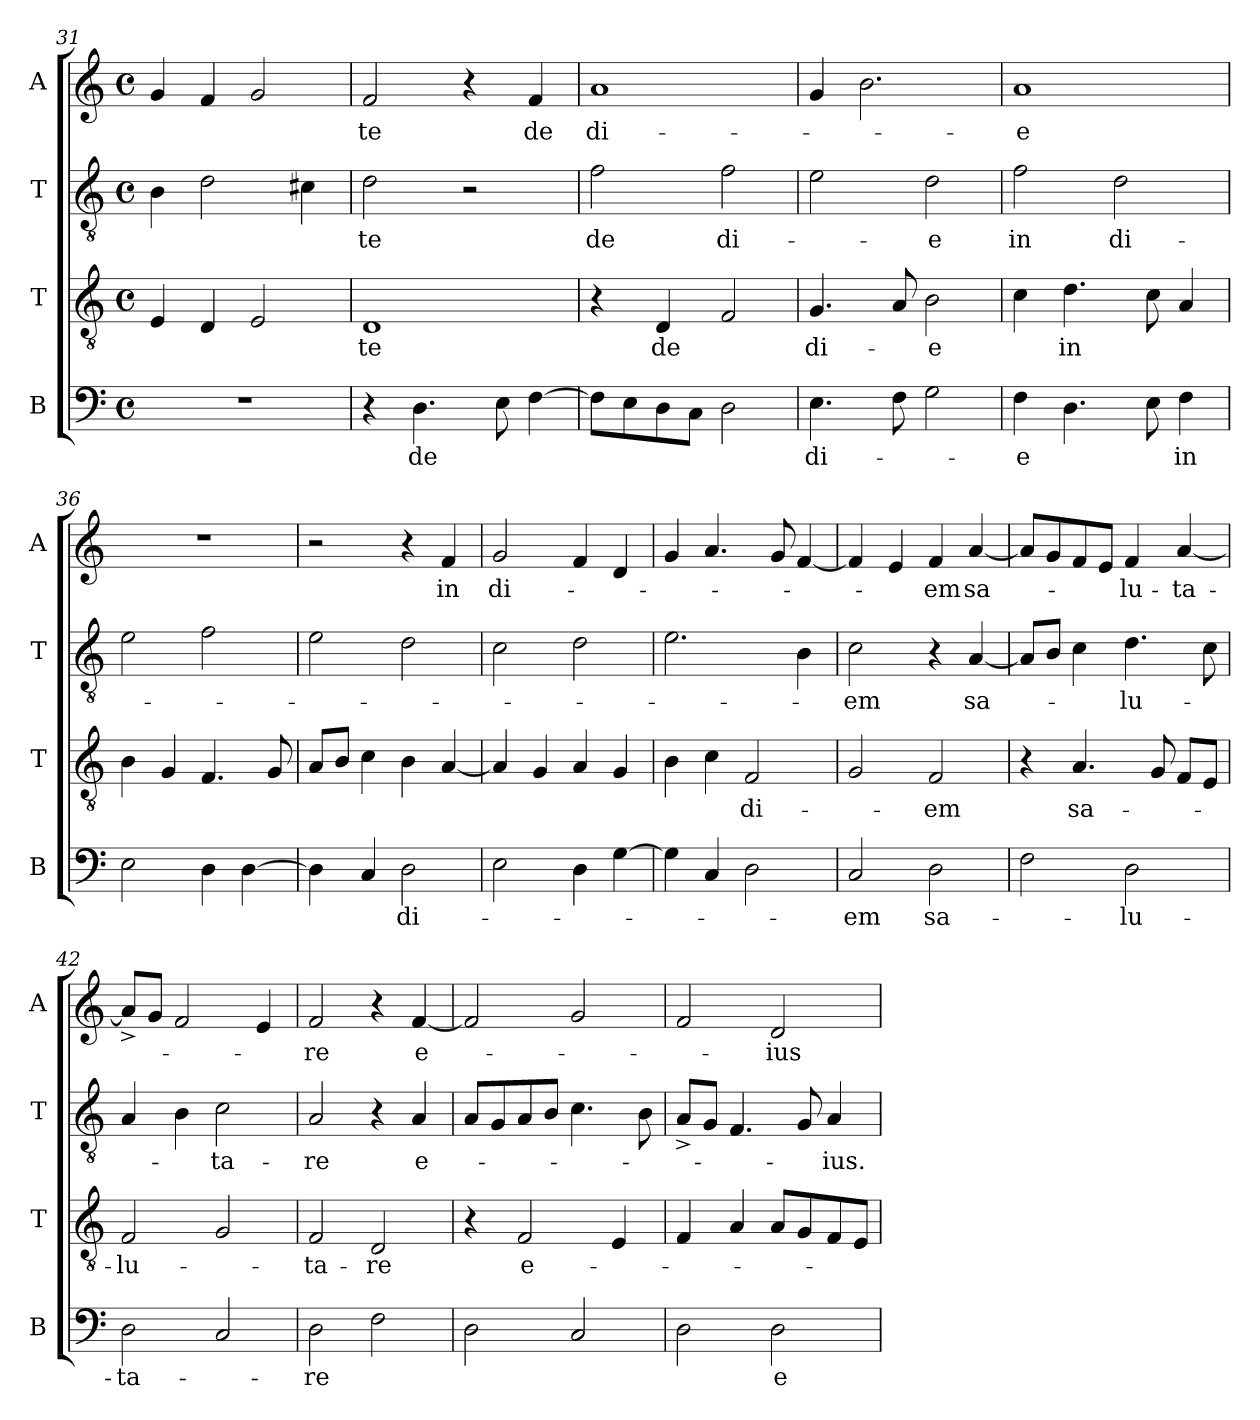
**kern	**text	**kern	**text	**kern	**text	**kern	**text
*part4	*part4	*part3	*part3	*part2	*part2	*part1	*part1
*staff4	*staff4	*staff3	*staff3	*staff2	*staff2	*staff1	*staff1
*I"B	*	*I"T	*	*I"T	*	*I"A	*
*I'B	*	*I'T	*	*I'T	*	*I'A	*
*clefF4	*	*clefGv2	*	*clefGv2	*	*clefG2	*
*k[]	*	*k[]	*	*k[]	*	*k[]	*
*C:	*	*C:	*	*C:	*	*C:	*
*M4/4	*	*M4/4	*	*M4/4	*	*M4/4	*
*met(c)	*	*met(c)	*	*met(c)	*	*met(c)	*
=31	=31	=31	=31	=31	=31	=31	=31
1r	.	4E/	.	4B\	.	4g/	.
.	.	4D/	.	2d\	.	4f/	.
.	.	2E/	.	.	.	2g/	.
.	.	.	.	4c#X\	.	.	.
!!LO:LB:g=z
=32	=32	=32	=32	=32	=32	=32	=32
!	!	!	!LO:LY:b	!	!LO:LY:b	!	!LO:LY:b
4r	.	1D	-te	2d\	-te	2f/	-te
!	!LO:LY:b	!	!	!	!	!	!
4.D\	de	.	.	.	.	.	.
.	.	.	.	2r	.	4r	.
8E\	.	.	.	.	.	.	.
!	!	!	!	!	!	!	!LO:LY:b
[>4F\	.	.	.	.	.	4f/	de
=33	=33	=33	=33	=33	=33	=33	=33
!	!	!	!	!	!LO:LY:b	!	!LO:LY:b
8F\L]	.	4r	.	2f\	de	1a	di-
8E\	.	.	.	.	.	.	.
!	!	!	!LO:LY:b	!	!	!	!
8D\	.	4D/	de	.	.	.	.
8C\J	.	.	.	.	.	.	.
!	!	!	!	!	!LO:LY:b	!	!
2D\	.	2F/	.	2f\	di-	.	.
=34	=34	=34	=34	=34	=34	=34	=34
!	!LO:LY:b	!	!LO:LY:b	!	!	!	!
4.E\	di-	4.G/	di-	2e\	.	4g/	.
.	.	.	.	.	.	2.b\	.
8F\	.	8A/	.	.	.	.	.
!	!	!	!LO:LY:b:rj	!	!LO:LY:b	!	!
2G\	.	2B\	-e	2d\	-e	.	.
=35	=35	=35	=35	=35	=35	=35	=35
!	!LO:LY:b:rj	!	!	!	!LO:LY:b	!	!LO:LY:b:rj
4F\	-e	4c\	.	2f\	in	1a	-e
!	!	!	!LO:LY:b	!	!	!	!
4.D\	.	4.d\	in	.	.	.	.
!	!	!	!	!	!LO:LY:b	!	!
.	.	.	.	2d\	di-	.	.
8E\	.	8c\	.	.	.	.	.
!	!LO:LY:b	!	!	!	!	!	!
4F\	in	4A/	.	.	.	.	.
=36	=36	=36	=36	=36	=36	=36	=36
2E\	.	4B\	.	2e\	.	1r	.
.	.	4G/	.	.	.	.	.
4D\	.	4.F/	.	2f\	.	.	.
[>4D\	.	.	.	.	.	.	.
.	.	8G/	.	.	.	.	.
=37	=37	=37	=37	=37	=37	=37	=37
4D\]	.	8A/L	.	2e\	.	2r	.
.	.	8B/J	.	.	.	.	.
4C/	.	4c\	.	.	.	.	.
!	!LO:LY:b	!	!	!	!	!	!
2D\	di-	4B\	.	2d\	.	4r	.
!	!	!	!	!	!	!	!LO:LY:b
.	.	[<4A/	.	.	.	4f/	in
=38	=38	=38	=38	=38	=38	=38	=38
!	!	!	!	!	!	!	!LO:LY:b
2E\	.	4A/]	.	2c\	.	2g/	di-
.	.	4G/	.	.	.	.	.
4D\	.	4A/	.	2d\	.	4f/	.
[>4G\	.	4G/	.	.	.	4d/	.
!!LO:PB:g=z
=39	=39	=39	=39	=39	=39	=39	=39
4G\]	.	4B\	.	2.e\	.	4g/	.
4C/	.	4c\	.	.	.	4.a/	.
!	!	!	!LO:LY:b	!	!	!	!
2D\	.	2F/	di-	.	.	.	.
.	.	.	.	.	.	8g/	.
.	.	.	.	4B\	.	[<4f/	.
=40	=40	=40	=40	=40	=40	=40	=40
!	!LO:LY:b	!	!	!	!LO:LY:b	!	!
2C/	-em	2G/	.	2c\	-em	4f/]	.
.	.	.	.	.	.	4e/	.
!	!LO:LY:b	!	!LO:LY:b	!	!	!	!LO:LY:b
2D\	sa-	2F/	-em	4r	.	4f/	-em
!	!	!	!	!	!LO:LY:b	!	!LO:LY:b
.	.	.	.	[<4A/	sa-	[<4a/	sa-
=41	=41	=41	=41	=41	=41	=41	=41
2F\	.	4r	.	8A/L]	.	8a/L]	.
.	.	.	.	8B/J	.	8g/	.
!	!	!	!LO:LY:b	!	!	!	!
.	.	4.A/	sa-	4c\	.	8f/	.
.	.	.	.	.	.	8e/J	.
!	!LO:LY:b	!	!	!	!LO:LY:b	!	!LO:LY:b
2D\	-lu-	.	.	4.d\	-lu-	4f/	-lu-
.	.	8G/	.	.	.	.	.
!	!	!	!	!	!	!	!LO:LY:b
.	.	8F/L	.	.	.	[<4a/	-ta-
.	.	8E/J	.	8c\	.	.	.
=42	=42	=42	=42	=42	=42	=42	=42
!	!LO:LY:b	!	!LO:LY:b	!	!	!	!
2D\	-ta-	2F/	-lu-	4A/	.	8a^</L]	.
.	.	.	.	.	.	8g/J	.
.	.	.	.	4B\	.	2f/	.
!	!	!	!	!	!LO:LY:b	!	!
2C/	.	2G/	.	2c\	-ta-	.	.
.	.	.	.	.	.	4e/	.
=43	=43	=43	=43	=43	=43	=43	=43
!	!LO:LY:b	!	!LO:LY:b	!	!LO:LY:b	!	!LO:LY:b
2D\	-re	2F/	-ta-	2A/	-re	2f/	-re
!	!	!	!LO:LY:b	!	!	!	!
2F\	.	2D/	-re	4r	.	4r	.
!	!	!	!	!	!LO:LY:b	!	!LO:LY:b
.	.	.	.	4A/	e-	[<4f/	e-
=44	=44	=44	=44	=44	=44	=44	=44
2D\	.	4r	.	8A/L	.	2f/]	.
.	.	.	.	8G/	.	.	.
!	!	!	!LO:LY:b	!	!	!	!
.	.	2F/	e-	8A/	.	.	.
.	.	.	.	8B/J	.	.	.
2C/	.	.	.	4.c\	.	2g/	.
.	.	4E/	.	.	.	.	.
.	.	.	.	8B\	.	.	.
=45	=45	=45	=45	=45	=45	=45	=45
2D\	.	4F/	.	8A^</L	.	2f/	.
.	.	.	.	8G/J	.	.	.
.	.	4A/	.	4.F/	.	.	.
!	!LO:LY:b	!	!	!	!	!	!LO:LY:b
2D\	e-	8A/L	.	.	.	2d/	-ius
.	.	8G/	.	8G/	.	.	.
!	!	!	!	!	!LO:LY:b	!	!
.	.	8F/	.	4A/	-ius.	.	.
.	.	8E/J	.	.	.	.	.
=	=	=	=	=	=	=	=
*-	*-	*-	*-	*-	*-	*-	*-
